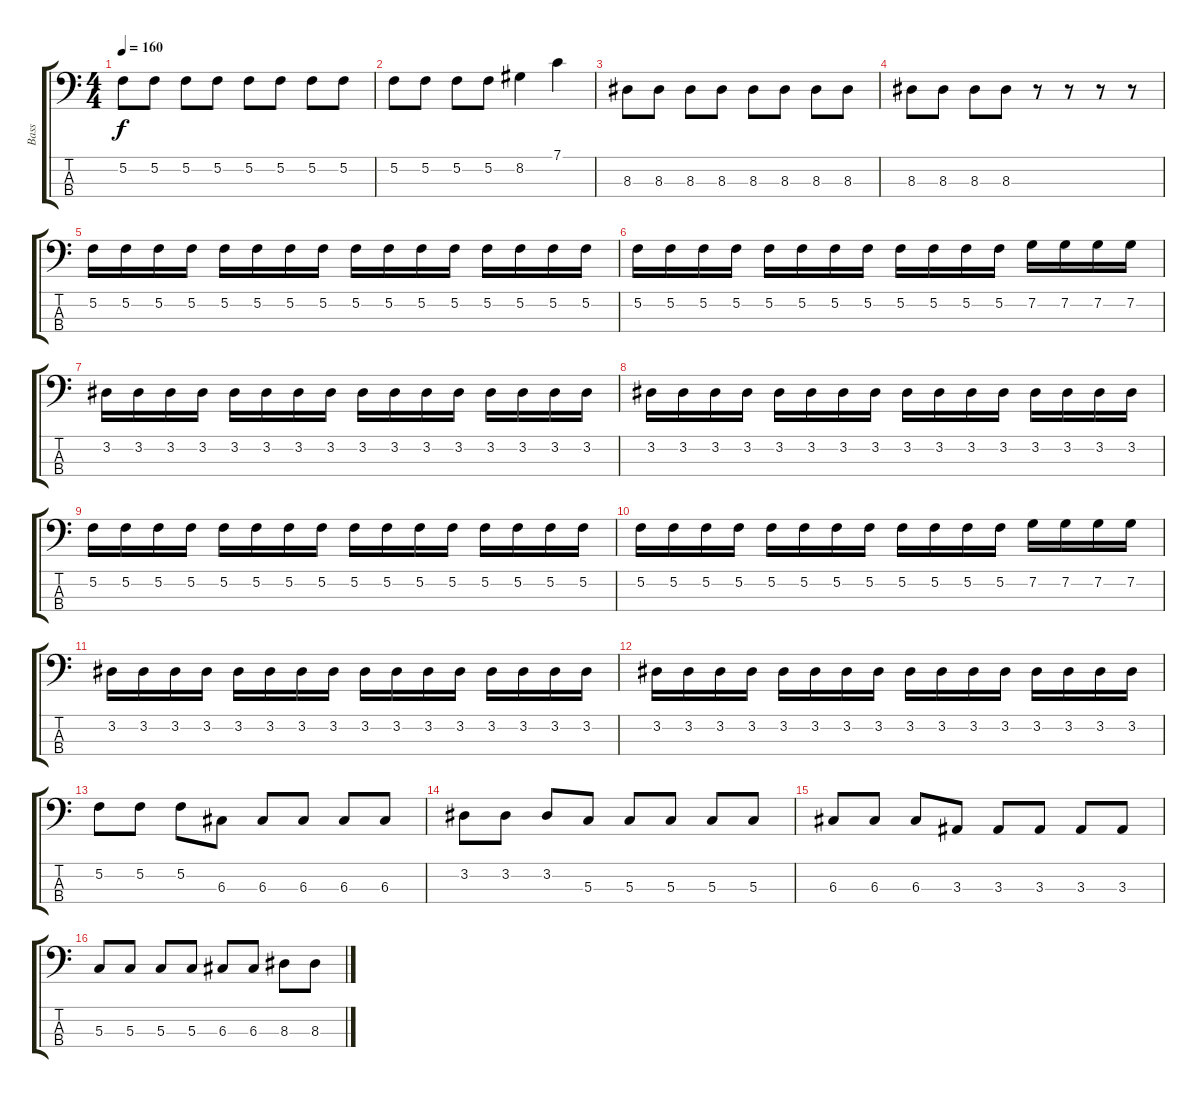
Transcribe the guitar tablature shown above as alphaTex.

\track ("Bass" "Bass") {instrument electricbassfinger}
\staff {score tabs}
\tuning (F2 C2 G1 D1) {hide}
\ts (4 4)
\tempo 160
\clef f4
\ks c
5.2.8{dy f} 5.2.8 5.2.8 5.2.8 5.2.8 5.2.8 5.2.8 5.2.8 |
5.2.8 5.2.8 5.2.8 5.2.8 8.2.4 7.1.4 |
8.3.8 8.3.8 8.3.8 8.3.8 8.3.8 8.3.8 8.3.8 8.3.8 |
8.3.8 8.3.8 8.3.8 8.3.8 r.8 r.8 r.8 r.8 |
5.2.16 5.2.16 5.2.16 5.2.16 5.2.16 5.2.16 5.2.16 5.2.16 5.2.16 5.2.16 5.2.16 5.2.16 5.2.16 5.2.16 5.2.16 5.2.16 |
5.2.16 5.2.16 5.2.16 5.2.16 5.2.16 5.2.16 5.2.16 5.2.16 5.2.16 5.2.16 5.2.16 5.2.16 7.2.16 7.2.16 7.2.16 7.2.16 |
3.2.16 3.2.16 3.2.16 3.2.16 3.2.16 3.2.16 3.2.16 3.2.16 3.2.16 3.2.16 3.2.16 3.2.16 3.2.16 3.2.16 3.2.16 3.2.16 |
3.2.16 3.2.16 3.2.16 3.2.16 3.2.16 3.2.16 3.2.16 3.2.16 3.2.16 3.2.16 3.2.16 3.2.16 3.2.16 3.2.16 3.2.16 3.2.16 |
5.2.16 5.2.16 5.2.16 5.2.16 5.2.16 5.2.16 5.2.16 5.2.16 5.2.16 5.2.16 5.2.16 5.2.16 5.2.16 5.2.16 5.2.16 5.2.16 |
5.2.16 5.2.16 5.2.16 5.2.16 5.2.16 5.2.16 5.2.16 5.2.16 5.2.16 5.2.16 5.2.16 5.2.16 7.2.16 7.2.16 7.2.16 7.2.16 |
3.2.16 3.2.16 3.2.16 3.2.16 3.2.16 3.2.16 3.2.16 3.2.16 3.2.16 3.2.16 3.2.16 3.2.16 3.2.16 3.2.16 3.2.16 3.2.16 |
3.2.16 3.2.16 3.2.16 3.2.16 3.2.16 3.2.16 3.2.16 3.2.16 3.2.16 3.2.16 3.2.16 3.2.16 3.2.16 3.2.16 3.2.16 3.2.16 |
5.2.8 5.2.8 5.2.8 6.3.8 6.3.8 6.3.8 6.3.8 6.3.8 |
3.2.8 3.2.8 3.2.8 5.3.8 5.3.8 5.3.8 5.3.8 5.3.8 |
6.3.8 6.3.8 6.3.8 3.3.8 3.3.8 3.3.8 3.3.8 3.3.8 |
5.3.8 5.3.8 5.3.8 5.3.8 6.3.8 6.3.8 8.3.8 8.3.8
